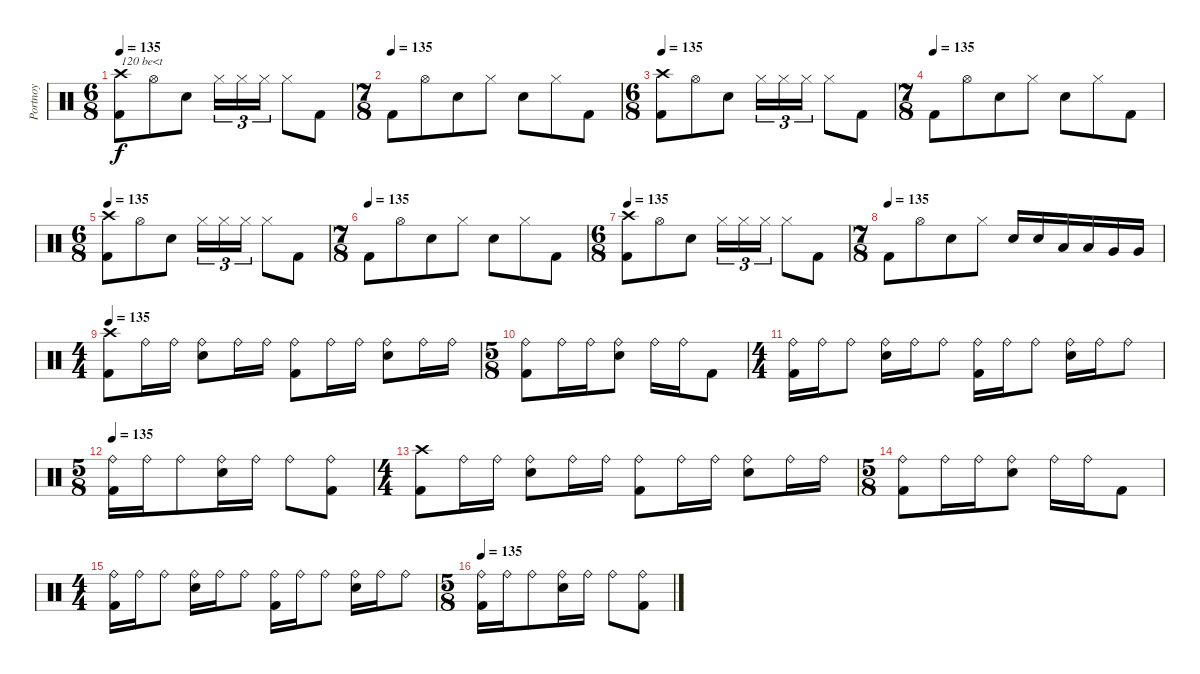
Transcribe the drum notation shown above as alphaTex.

\track ("Portnoy" "Portnoy") {instrument percussion}
\staff {score}
\articulation defaults
\ts (6 8)
\tempo 135
\clef neutral
\ks c
("Crash high (hit)" "Kick (hit) 2").8{txt "120 be<t" dy f} "Hi-Hat (open)".8 "Electric Snare (hit)".8 "Hi-Hat (closed)".16{tu (3 2)} "Hi-Hat (closed)".16{tu (3 2)} "Hi-Hat (closed)".16{tu (3 2)} "Hi-Hat (closed)".8 "Kick (hit) 2".8 |
\ts (7 8)
\tempo (135)
"Kick (hit) 2".8 "Hi-Hat (open)".8 "Electric Snare (hit)".8 "Hi-Hat (closed)".8 "Electric Snare (hit)".8 "Hi-Hat (closed)".8 "Kick (hit) 2".8 |
\ts (6 8)
\tempo 135
("Crash high (hit)" "Kick (hit) 2").8 "Hi-Hat (open)".8 "Electric Snare (hit)".8 "Hi-Hat (closed)".16{tu (3 2)} "Hi-Hat (closed)".16{tu (3 2)} "Hi-Hat (closed)".16{tu (3 2)} "Hi-Hat (closed)".8 "Kick (hit) 2".8 |
\ts (7 8)
\tempo (135)
"Kick (hit) 2".8 "Hi-Hat (open)".8 "Electric Snare (hit)".8 "Hi-Hat (closed)".8 "Electric Snare (hit)".8 "Hi-Hat (closed)".8 "Kick (hit) 2".8 |
\ts (6 8)
\tempo 135
("Crash high (hit)" "Kick (hit) 2").8 "Hi-Hat (open)".8 "Electric Snare (hit)".8 "Hi-Hat (closed)".16{tu (3 2)} "Hi-Hat (closed)".16{tu (3 2)} "Hi-Hat (closed)".16{tu (3 2)} "Hi-Hat (closed)".8 "Kick (hit) 2".8 |
\ts (7 8)
\tempo (135)
"Kick (hit) 2".8 "Hi-Hat (open)".8 "Electric Snare (hit)".8 "Hi-Hat (closed)".8 "Electric Snare (hit)".8 "Hi-Hat (closed)".8 "Kick (hit) 2".8 |
\ts (6 8)
\tempo 135
("Crash high (hit)" "Kick (hit) 2").8 "Hi-Hat (open)".8 "Electric Snare (hit)".8 "Hi-Hat (closed)".16{tu (3 2)} "Hi-Hat (closed)".16{tu (3 2)} "Hi-Hat (closed)".16{tu (3 2)} "Hi-Hat (closed)".8 "Kick (hit) 2".8 |
\ts (7 8)
\tempo (135)
"Kick (hit) 2".8 "Hi-Hat (open)".8 "Electric Snare (hit)".8 "Hi-Hat (closed)".8 "Electric Snare (hit)".16 "Electric Snare (hit)".16 "Low Tom (hit)".16 "Low Tom (hit)".16 "Very Low Tom (hit)".16 "Very Low Tom (hit)".16 |
\ts (4 4)
\tempo 135
("Crash high (hit)" "Kick (hit) 2").8 "Ride (bell)".16 "Ride (bell)".16 ("Ride (bell)" "Electric Snare (hit)").8 "Ride (bell)".16 "Ride (bell)".16 ("Ride (bell)" "Kick (hit) 2").8 "Ride (bell)".16 "Ride (bell)".16 ("Ride (bell)" "Electric Snare (hit)").8 "Ride (bell)".16 "Ride (bell)".16 |
\ts (5 8)
("Ride (bell)" "Kick (hit) 2").8 "Ride (bell)".16 "Ride (bell)".16 ("Ride (bell)" "Electric Snare (hit)").8 "Ride (bell)".16 "Ride (bell)".16 "Kick (hit) 2".8 |
\ts (4 4)
("Ride (bell)" "Kick (hit) 2").16 "Ride (bell)".16 "Ride (bell)".8 ("Ride (bell)" "Electric Snare (hit)").16 "Ride (bell)".16 "Ride (bell)".8 ("Ride (bell)" "Kick (hit) 2").16 "Ride (bell)".16 "Ride (bell)".8 ("Ride (bell)" "Electric Snare (hit)").16 "Ride (bell)".16 "Ride (bell)".8 |
\ts (5 8)
\tempo 135
("Ride (bell)" "Kick (hit) 2").16 "Ride (bell)".16 "Ride (bell)".8 ("Ride (bell)" "Electric Snare (hit)").16 "Ride (bell)".16 "Ride (bell)".8 ("Ride (bell)" "Kick (hit) 2").8 |
\ts (4 4)
("Crash high (hit)" "Kick (hit) 2").8 "Ride (bell)".16 "Ride (bell)".16 ("Ride (bell)" "Electric Snare (hit)").8 "Ride (bell)".16 "Ride (bell)".16 ("Ride (bell)" "Kick (hit) 2").8 "Ride (bell)".16 "Ride (bell)".16 ("Ride (bell)" "Electric Snare (hit)").8 "Ride (bell)".16 "Ride (bell)".16 |
\ts (5 8)
("Ride (bell)" "Kick (hit) 2").8 "Ride (bell)".16 "Ride (bell)".16 ("Ride (bell)" "Electric Snare (hit)").8 "Ride (bell)".16 "Ride (bell)".16 "Kick (hit) 2".8 |
\ts (4 4)
("Ride (bell)" "Kick (hit) 2").16 "Ride (bell)".16 "Ride (bell)".8 ("Ride (bell)" "Electric Snare (hit)").16 "Ride (bell)".16 "Ride (bell)".8 ("Ride (bell)" "Kick (hit) 2").16 "Ride (bell)".16 "Ride (bell)".8 ("Ride (bell)" "Electric Snare (hit)").16 "Ride (bell)".16 "Ride (bell)".8 |
\ts (5 8)
\tempo 135
("Ride (bell)" "Kick (hit) 2").16 "Ride (bell)".16 "Ride (bell)".8 ("Ride (bell)" "Electric Snare (hit)").16 "Ride (bell)".16 "Ride (bell)".8 ("Ride (bell)" "Kick (hit) 2").8
